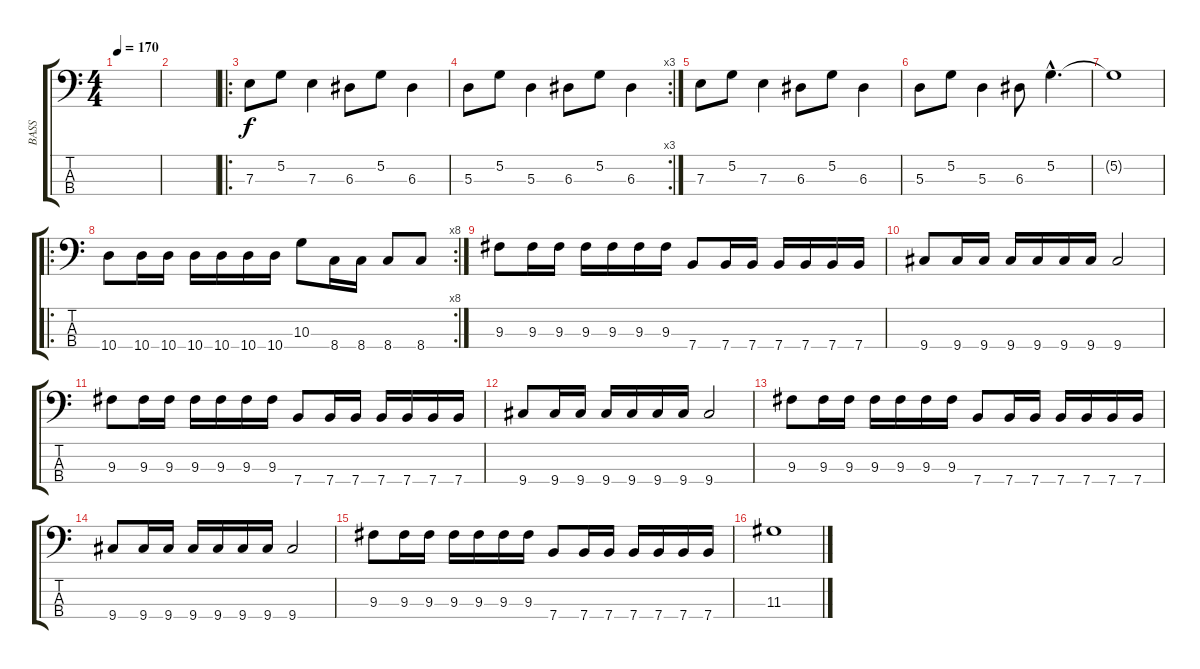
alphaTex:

\track ("BASS" "BASS") {instrument electricbassfinger}
\staff {score tabs}
\tuning (G2 D2 A1 E1) {hide}
\ts (4 4)
\tempo 170
\clef f4
\ks c
|
|
\ro
7.3.8 5.2.8 7.3.4 6.3.8 5.2.8 6.3.4 |
\rc 3
5.3.8 5.2.8 5.3.4 6.3.8 5.2.8 6.3.4 |
7.3.8 5.2.8 7.3.4 6.3.8 5.2.8 6.3.4 |
5.3.8 5.2.8 5.3.4 6.3.8 5.2{hac}.4{d} |
5.2{t}.1 |
\ro
\rc 8
10.4.8 10.4.16 10.4.16 10.4.16 10.4.16 10.4.16 10.4.16 10.3.8 8.4.16 8.4.16 8.4.8 8.4.8 |
9.3.8 9.3.16 9.3.16 9.3.16 9.3.16 9.3.16 9.3.16 7.4.8 7.4.16 7.4.16 7.4.16 7.4.16 7.4.16 7.4.16 |
9.4.8 9.4.16 9.4.16 9.4.16 9.4.16 9.4.16 9.4.16 9.4.2 |
9.3.8 9.3.16 9.3.16 9.3.16 9.3.16 9.3.16 9.3.16 7.4.8 7.4.16 7.4.16 7.4.16 7.4.16 7.4.16 7.4.16 |
9.4.8 9.4.16 9.4.16 9.4.16 9.4.16 9.4.16 9.4.16 9.4.2 |
9.3.8 9.3.16 9.3.16 9.3.16 9.3.16 9.3.16 9.3.16 7.4.8 7.4.16 7.4.16 7.4.16 7.4.16 7.4.16 7.4.16 |
9.4.8 9.4.16 9.4.16 9.4.16 9.4.16 9.4.16 9.4.16 9.4.2 |
9.3.8 9.3.16 9.3.16 9.3.16 9.3.16 9.3.16 9.3.16 7.4.8 7.4.16 7.4.16 7.4.16 7.4.16 7.4.16 7.4.16 |
11.3.1
